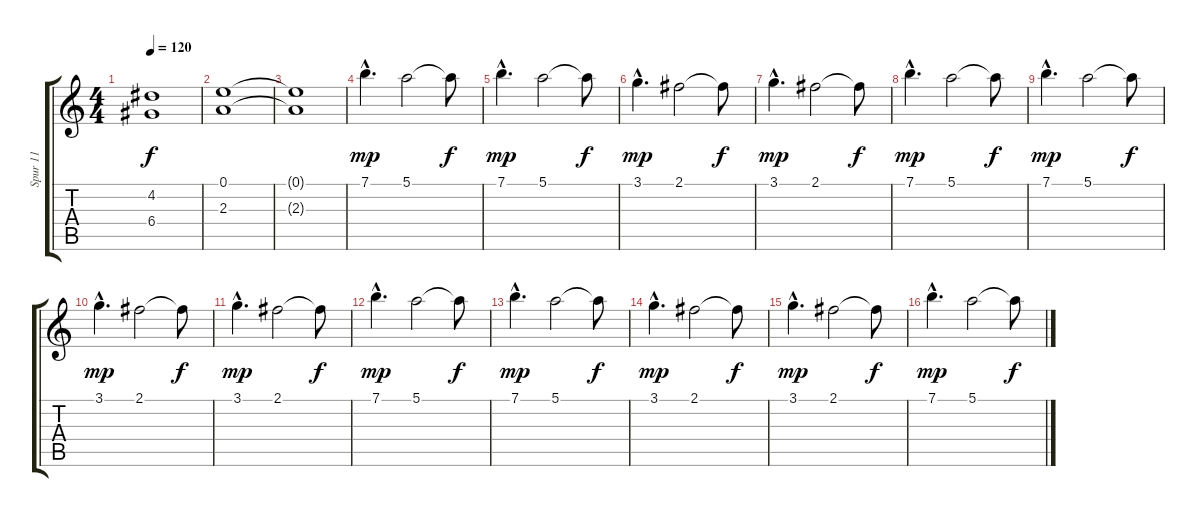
\track ("Spur 11" "Spur 11") {instrument overdrivenguitar}
\staff {score tabs}
\tuning (E4 B3 G3 D3 A2 E2) {hide}
\ts (4 4)
\tempo 120
\clef g2
\ks c
(4.2 6.4).1{dy f} |
(0.1 2.3).1 |
(0.1{t} 2.3{t}).1 |
7.1{hac}.4{d dy mp balance 0} 5.1.2 5.1{t}.8{dy f} |
7.1{hac}.4{d dy mp} 5.1.2 5.1{t}.8{dy f} |
3.1{hac}.4{d dy mp} 2.1.2 2.1{t}.8{dy f} |
3.1{hac}.4{d dy mp} 2.1.2 2.1{t}.8{dy f} |
7.1{hac}.4{d dy mp} 5.1.2 5.1{t}.8{dy f} |
7.1{hac}.4{d dy mp} 5.1.2 5.1{t}.8{dy f} |
3.1{hac}.4{d dy mp} 2.1.2 2.1{t}.8{dy f} |
3.1{hac}.4{d dy mp} 2.1.2 2.1{t}.8{dy f} |
7.1{hac}.4{d dy mp} 5.1.2 5.1{t}.8{dy f} |
7.1{hac}.4{d dy mp} 5.1.2 5.1{t}.8{dy f} |
3.1{hac}.4{d dy mp} 2.1.2 2.1{t}.8{dy f} |
3.1{hac}.4{d dy mp} 2.1.2 2.1{t}.8{dy f} |
7.1{hac}.4{d dy mp} 5.1.2 5.1{t}.8{dy f}
